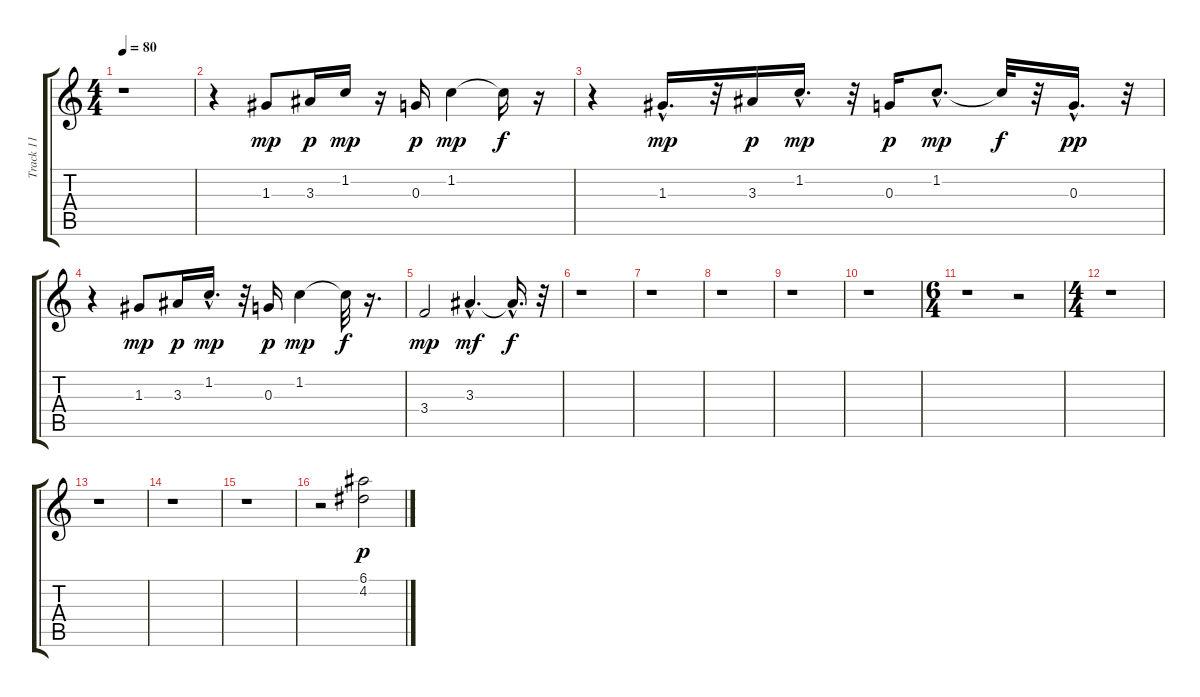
\track ("Track 11" "Track 11") {instrument electricguitarjazz}
\staff {score tabs}
\tuning (E4 B3 G3 D3 A2 E2) {hide}
\ts (4 4)
\tempo 80
\clef g2
\ks c
r.1{dy f} |
r.4 1.3.8{dy mp} 3.3.16{dy p} 1.2.16{dy mp} r.16 0.3.16{dy p} 1.2.4{dy mp} 1.2{t}.16{dy f} r.16 |
r.4 1.3{hac}.16{d dy mp} r.32 3.3.16{dy p} 1.2{hac}.16{d dy mp} r.32 0.3.16{dy p} 1.2{hac}.8{d dy mp} 1.2{t}.32{dy f} r.32 0.3{hac}.16{d dy pp} r.32 |
r.4 1.3.8{dy mp} 3.3.16{dy p} 1.2{hac}.16{d dy mp} r.32 0.3.16{dy p} 1.2.4{dy mp} 1.2{t}.32{dy f} r.16{d} |
3.4.2{dy mp} 3.3{hac}.4{d dy mf} 3.3{hac t}.16{d dy f} r.32 |
r.1 |
r.1 |
r.1 |
r.1 |
r.1 |
\ts (6 4)
r.1 r.2 |
\ts (4 4)
r.1 |
r.1 |
r.1 |
r.1 |
r.2 (6.1 4.2).2{dy p}
